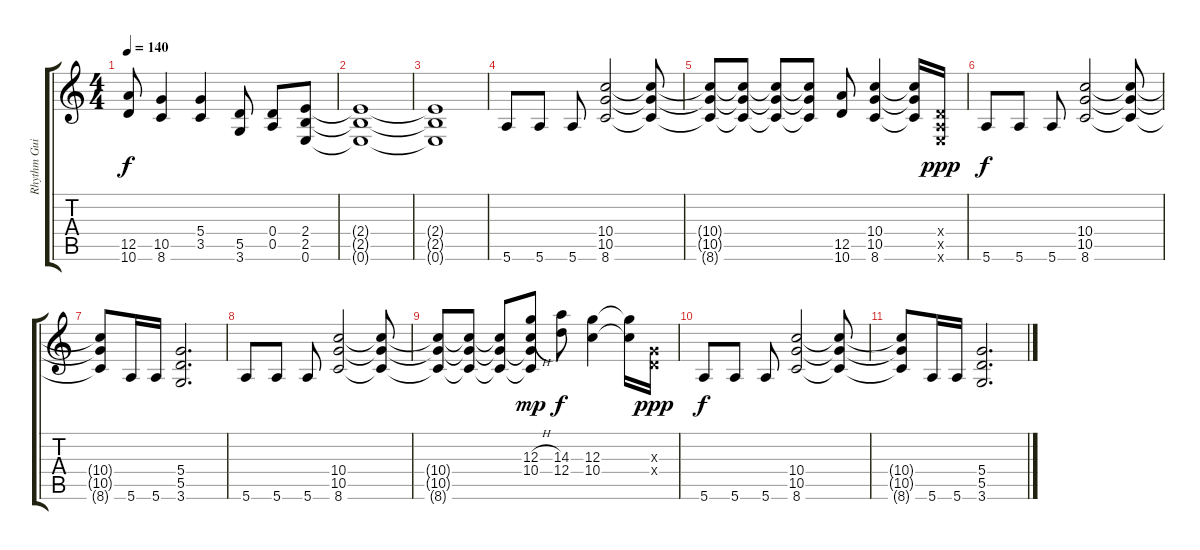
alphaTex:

\track ("Rhythm Guitar" "Rhythm Gui") {instrument distortionguitar}
\staff {score tabs}
\tuning (E4 B3 G3 D3 A2 E2) {hide}
\ts (4 4)
\tempo 140
\clef g2
\ks c
(12.5 10.6).8{dy f} (10.5 8.6).4 (5.4 3.5).4 (5.5 3.6).8 (0.4 0.5).8 (2.4 2.5 0.6).8 |
(2.4{t} 2.5{t} 0.6{t}).1 |
(2.4{t} 2.5{t} 0.6{t}).1{volume 6} |
5.6.8{volume 11} 5.6.8 5.6.8 (10.4 10.5 8.6).2 (10.4{t} 10.5{t} 8.6{t}).8 |
(10.4{t} 10.5{t} 8.6{t}).8 (10.4{t} 10.5{t} 8.6{t}).8 (10.4{t} 10.5{t} 8.6{t}).8 (10.4{t} 10.5{t} 8.6{t}).8 (12.5 10.6).8 (10.4 10.5 8.6).4 (10.4{t} 10.5{t} 8.6{t}).16 (0.4{x} 0.5{x} 0.6{x}).16{dy ppp} |
5.6.8{dy f volume 11} 5.6.8 5.6.8 (10.4 10.5 8.6).2 (10.4{t} 10.5{t} 8.6{t}).8 |
(10.4{t} 10.5{t} 8.6{t}).8 5.6.16 5.6.16 (5.4 5.5 3.6).2{d} |
5.6.8{volume 11} 5.6.8 5.6.8 (10.4 10.5 8.6).2 (10.4{t} 10.5{t} 8.6{t}).8 |
(10.4{t} 10.5{t} 8.6{t}).8 (10.4{t} 10.5{t} 8.6{t}).8 (10.4{t} 10.5{t} 8.6{t}).8 (12.3{h} 10.4{h} 10.5{t} 8.6{t}).8{dy mp} (14.3 12.4).8{dy f} (12.3 10.4).4 (12.3{t} 10.4{t}).16 (0.3{x} 0.4{x}).16{dy ppp} |
5.6.8{dy f volume 2} 5.6.8 5.6.8 (10.4 10.5 8.6).2 (10.4{t} 10.5{t} 8.6{t}).8 |
(10.4{t} 10.5{t} 8.6{t}).8 5.6.16 5.6.16 (5.4 5.5 3.6).2{d}
